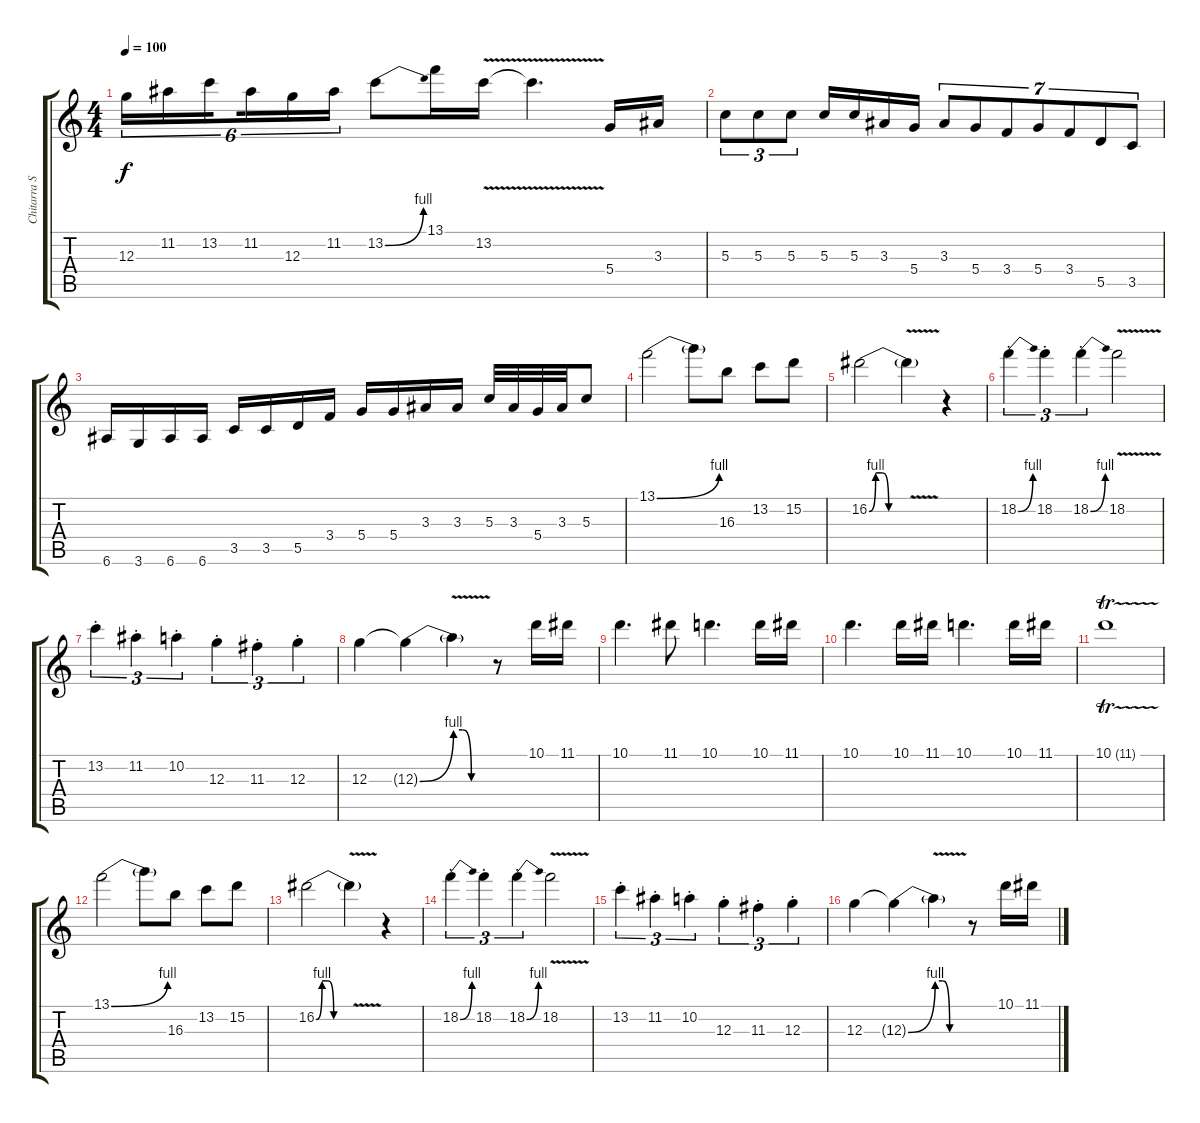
\track ("Chitarra Solista" "Chitarra S") {instrument overdrivenguitar}
\staff {score tabs}
\tuning (E4 B3 G3 D3 A2 E2) {hide}
\ts (4 4)
\tempo 100
\clef g2
\ks c
12.3.16{tu (6 4) dy f} 11.2.16{tu (6 4)} 13.2.16{tu (6 4) beam splitsecondary} 11.2.16{tu (6 4)} 12.3.16{tu (6 4)} 11.2.16{tu (6 4)} 13.2{be (bend 0 0 60 4)}.8 13.1.16 13.2{v}.16 13.2{t}.4{d} 5.4.16 3.3.16 |
5.3.8{tu (3 2)} 5.3.8{tu (3 2)} 5.3.8{tu (3 2)} 5.3.16 5.3.16 3.3.16 5.4.16 3.3.8{tu (7 4)} 5.4.8{tu (7 4)} 3.4.8{tu (7 4)} 5.4.8{tu (7 4)} 3.4.8{tu (7 4)} 5.5.8{tu (7 4)} 3.5.8{tu (7 4)} |
6.6.16 3.6.16 6.6.16 6.6.16 3.5.16 3.5.16 5.5.16 3.4.16 5.4.16 5.4.16 3.3.16 3.3.16 5.3.32 3.3.32 5.4.32 3.3.32 5.3.8 |
13.1{be (bend 0 0 60 4)}.2 13.1{t}.8 16.3.8 13.2.8 15.2.8 |
16.2{be (custom 0 0 10 4 20 4 30 0 60 0)}.2 16.2{v t}.4 r.4 |
18.2{be (bend 0 0 60 4) st}.4{tu (3 2)} 18.2{st}.4{tu (3 2)} 18.2{be (bend 0 0 60 4) st}.4{tu (3 2)} 18.2{v}.2 |
13.2{st}.4{tu (3 2)} 11.2{st}.4{tu (3 2)} 10.2{st}.4{tu (3 2)} 12.3{st}.4{tu (3 2)} 11.3{st}.4{tu (3 2)} 12.3{st}.4{tu (3 2)} |
12.3.4 12.3{be (bend 0 0 60 4) t}.4 12.3{be (custom 0 4 15 4 30 0 60 0) v t}.4 r.8 10.1.16 11.1.16 |
10.1.4{d} 11.1.8 10.1.4{d} 10.1.16 11.1.16 |
10.1.4{d} 10.1.16 11.1.16 10.1.4{d} 10.1.16 11.1.16 |
10.1{tr (11 32)}.1 |
13.1{be (bend 0 0 60 4)}.2 13.1{t}.8 16.3.8 13.2.8 15.2.8 |
16.2{be (custom 0 0 10 4 20 4 30 0 60 0)}.2 16.2{v t}.4 r.4 |
18.2{be (bend 0 0 60 4) st}.4{tu (3 2)} 18.2{st}.4{tu (3 2)} 18.2{be (bend 0 0 60 4) st}.4{tu (3 2)} 18.2{v}.2 |
13.2{st}.4{tu (3 2)} 11.2{st}.4{tu (3 2)} 10.2{st}.4{tu (3 2)} 12.3{st}.4{tu (3 2)} 11.3{st}.4{tu (3 2)} 12.3{st}.4{tu (3 2)} |
12.3.4 12.3{be (bend 0 0 60 4) t}.4 12.3{be (custom 0 4 15 4 30 0 60 0) v t}.4 r.8 10.1.16 11.1.16
